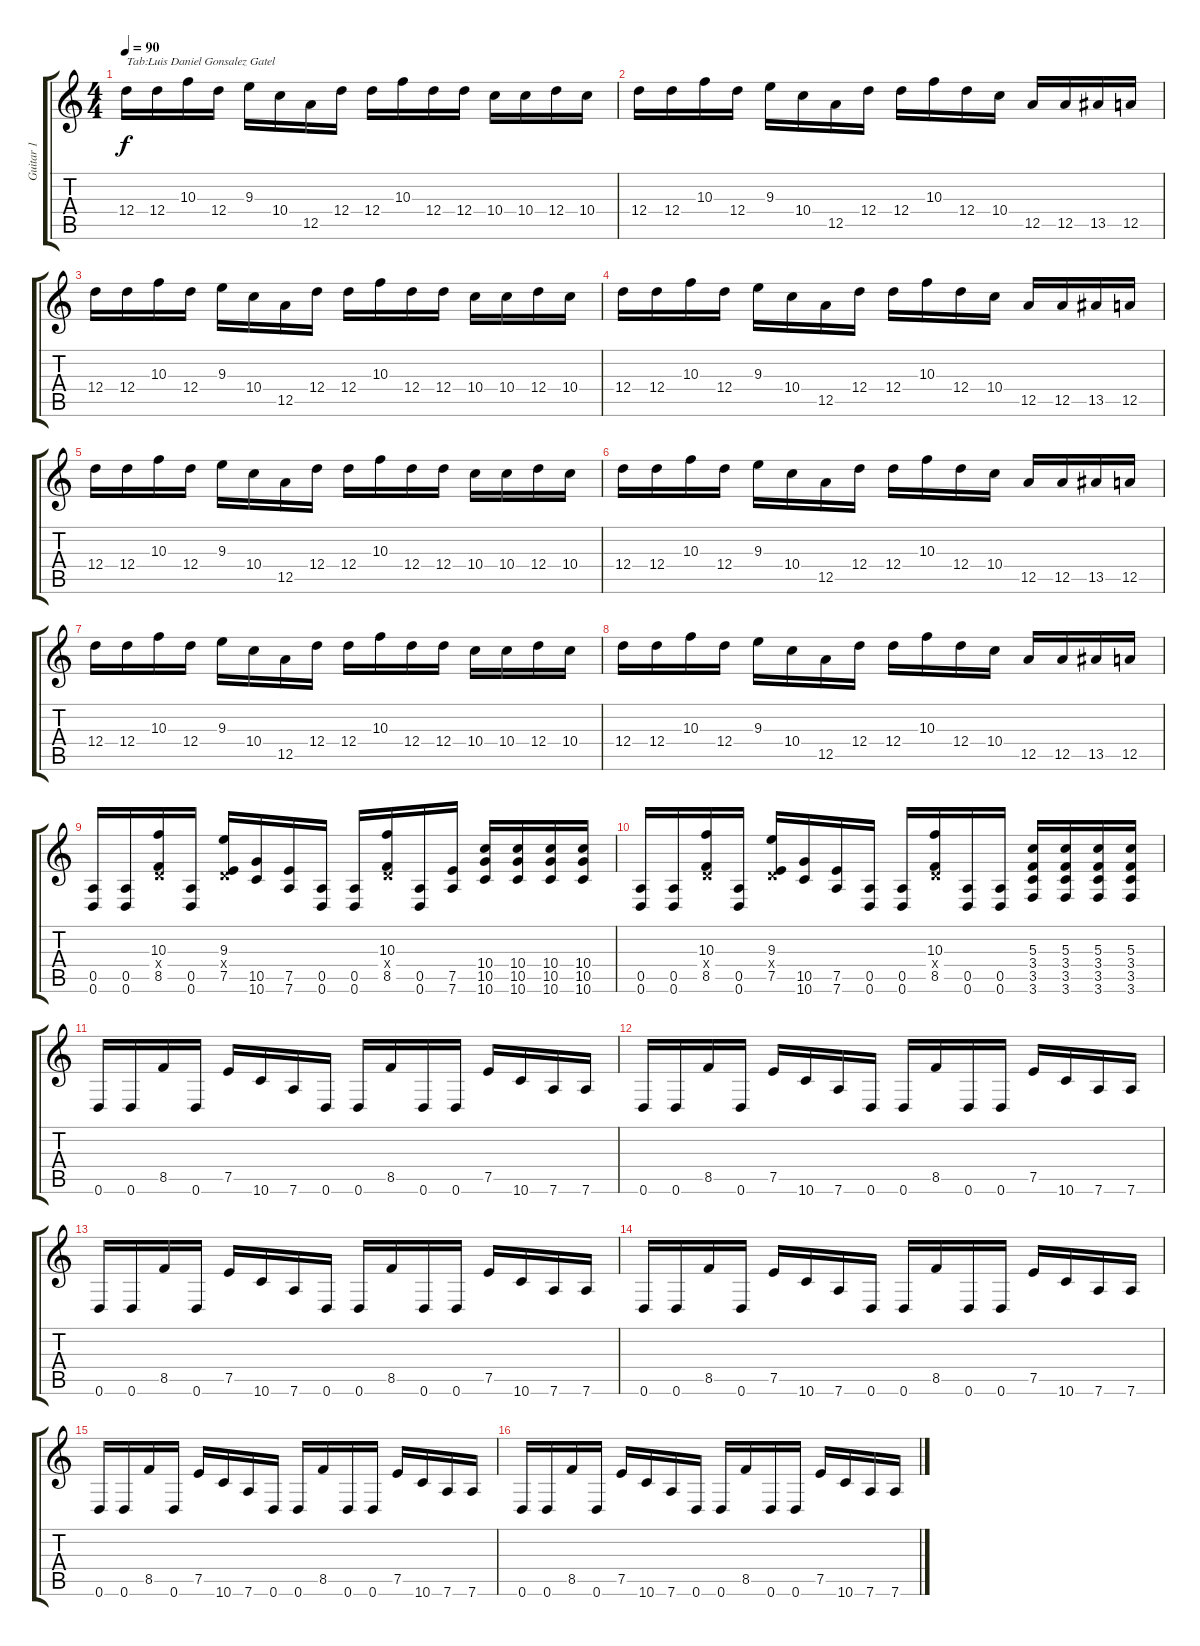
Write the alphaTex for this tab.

\track ("Guitar 1" "Guitar 1") {instrument distortionguitar}
\staff {score tabs}
\tuning (E4 B3 G3 D3 A2 D2) {hide}
\ts (4 4)
\tempo 90
\clef g2
\ks c
12.4.16{txt "Tab:Luis Daniel Gonsalez Gatel" dy f instrument distortionguitar} 12.4.16 10.3.16 12.4.16 9.3.16 10.4.16 12.5.16 12.4.16 12.4.16 10.3.16 12.4.16 12.4.16 10.4.16 10.4.16 12.4.16 10.4.16 |
12.4.16 12.4.16 10.3.16 12.4.16 9.3.16 10.4.16 12.5.16 12.4.16 12.4.16 10.3.16 12.4.16 10.4.16 12.5.16 12.5.16 13.5.16 12.5.16 |
12.4.16 12.4.16 10.3.16 12.4.16 9.3.16 10.4.16 12.5.16 12.4.16 12.4.16 10.3.16 12.4.16 12.4.16 10.4.16 10.4.16 12.4.16 10.4.16 |
12.4.16 12.4.16 10.3.16 12.4.16 9.3.16 10.4.16 12.5.16 12.4.16 12.4.16 10.3.16 12.4.16 10.4.16 12.5.16 12.5.16 13.5.16 12.5.16 |
12.4.16 12.4.16 10.3.16 12.4.16 9.3.16 10.4.16 12.5.16 12.4.16 12.4.16 10.3.16 12.4.16 12.4.16 10.4.16 10.4.16 12.4.16 10.4.16 |
12.4.16 12.4.16 10.3.16 12.4.16 9.3.16 10.4.16 12.5.16 12.4.16 12.4.16 10.3.16 12.4.16 10.4.16 12.5.16 12.5.16 13.5.16 12.5.16 |
12.4.16 12.4.16 10.3.16 12.4.16 9.3.16 10.4.16 12.5.16 12.4.16 12.4.16 10.3.16 12.4.16 12.4.16 10.4.16 10.4.16 12.4.16 10.4.16 |
12.4.16 12.4.16 10.3.16 12.4.16 9.3.16 10.4.16 12.5.16 12.4.16 12.4.16 10.3.16 12.4.16 10.4.16 12.5.16 12.5.16 13.5.16 12.5.16 |
(0.5 0.6).16 (0.5 0.6).16 (10.3 0.4{x} 8.5).16 (0.5 0.6).16 (9.3 0.4{x} 7.5).16 (10.5 10.6).16 (7.5 7.6).16 (0.5 0.6).16 (0.5 0.6).16 (10.3 0.4{x} 8.5).16 (0.5 0.6).16 (7.5 7.6).16 (10.4 10.5 10.6).16 (10.4 10.5 10.6).16 (10.4 10.5 10.6).16 (10.4 10.5 10.6).16 |
(0.5 0.6).16 (0.5 0.6).16 (10.3 0.4{x} 8.5).16 (0.5 0.6).16 (9.3 0.4{x} 7.5).16 (10.5 10.6).16 (7.5 7.6).16 (0.5 0.6).16 (0.5 0.6).16 (10.3 0.4{x} 8.5).16 (0.5 0.6).16 (0.5 0.6).16 (5.3 3.4 3.5 3.6).16 (5.3 3.4 3.5 3.6).16 (5.3 3.4 3.5 3.6).16 (5.3 3.4 3.5 3.6).16 |
0.6.16 0.6.16 8.5.16 0.6.16 7.5.16 10.6.16 7.6.16 0.6.16 0.6.16 8.5.16 0.6.16 0.6.16 7.5.16 10.6.16 7.6.16 7.6.16 |
0.6.16 0.6.16 8.5.16 0.6.16 7.5.16 10.6.16 7.6.16 0.6.16 0.6.16 8.5.16 0.6.16 0.6.16 7.5.16 10.6.16 7.6.16 7.6.16 |
0.6.16 0.6.16 8.5.16 0.6.16 7.5.16 10.6.16 7.6.16 0.6.16 0.6.16 8.5.16 0.6.16 0.6.16 7.5.16 10.6.16 7.6.16 7.6.16 |
0.6.16 0.6.16 8.5.16 0.6.16 7.5.16 10.6.16 7.6.16 0.6.16 0.6.16 8.5.16 0.6.16 0.6.16 7.5.16 10.6.16 7.6.16 7.6.16 |
0.6.16 0.6.16 8.5.16 0.6.16 7.5.16 10.6.16 7.6.16 0.6.16 0.6.16 8.5.16 0.6.16 0.6.16 7.5.16 10.6.16 7.6.16 7.6.16 |
0.6.16 0.6.16 8.5.16 0.6.16 7.5.16 10.6.16 7.6.16 0.6.16 0.6.16 8.5.16 0.6.16 0.6.16 7.5.16 10.6.16 7.6.16 7.6.16
